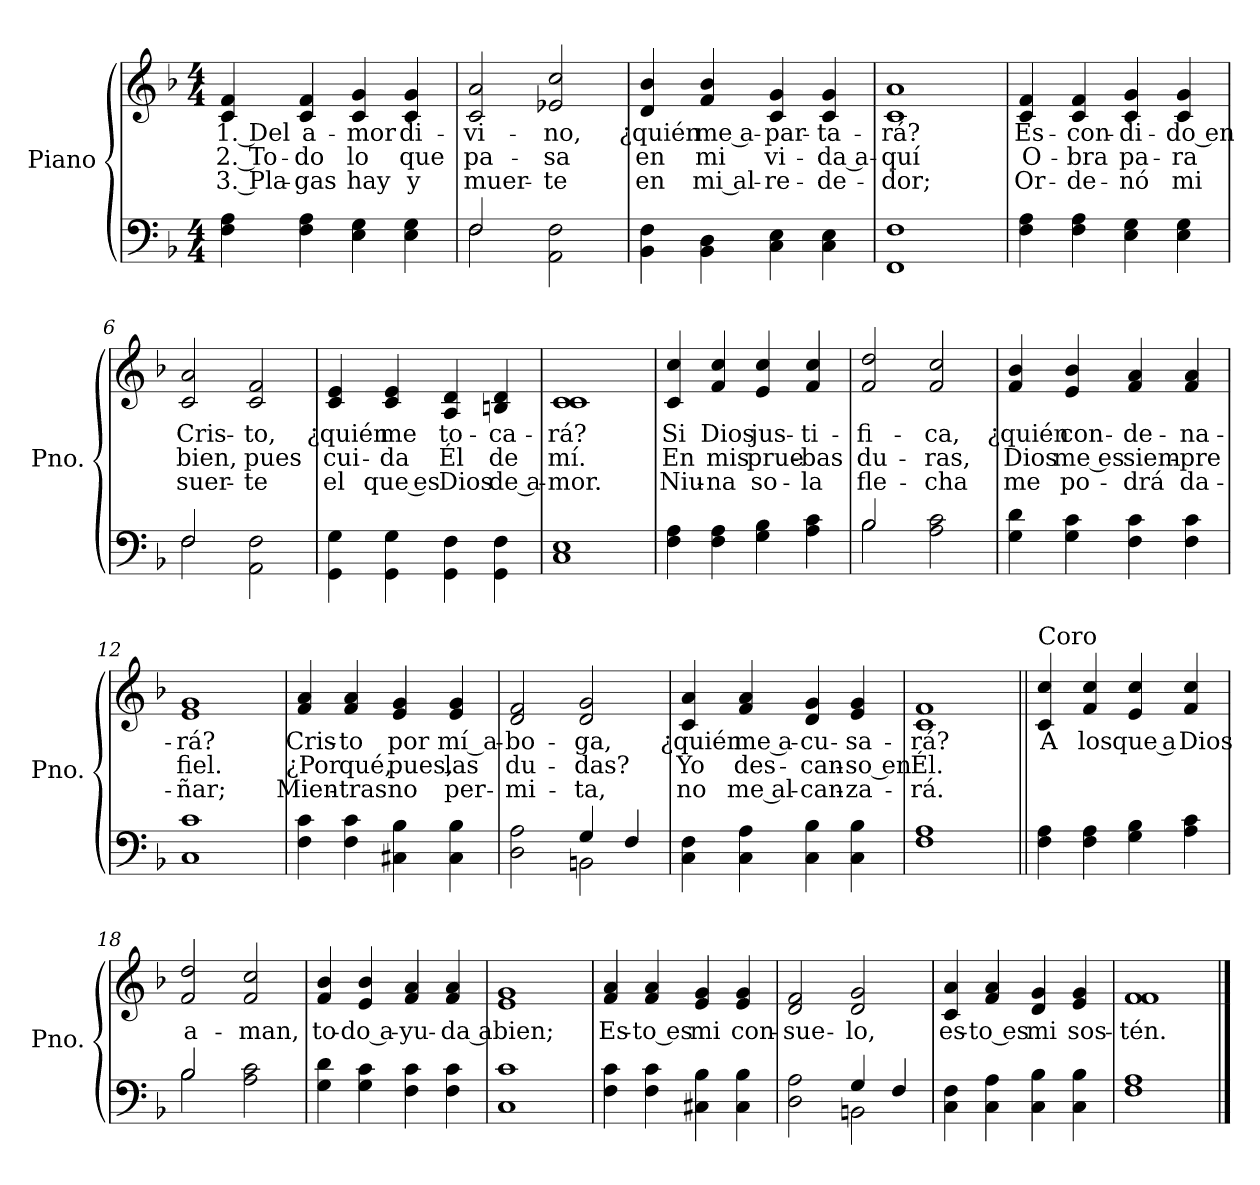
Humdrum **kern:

**kern	**kern	**text	**text	**text
*part1	*part1	*part1	*part1	*part1
*staff2	*staff1	*staff1	*staff1	*staff1
*I"Piano	*	*	*	*
*I'Pno.	*	*	*	*
*stria5	*stria5	*	*	*
*clefF4	*clefG2	*	*	*
*k[b-]	*k[b-]	*	*	*
*M4/4	*M4/4	*	*	*
=1	=1	=1	=1	=1
!	!	!LO:LY:b	!LO:LY:b	!LO:LY:b
4F\ 4A\	4c/ 4f/	1. Del	2. To-	3. Pla-
!	!	!LO:LY:b	!LO:LY:b	!LO:LY:b
4F\ 4A\	4c/ 4f/	a-	-do	-gas
!	!	!LO:LY:b	!LO:LY:b	!LO:LY:b
4E\ 4G\	4c/ 4g/	-mor	lo	hay
!	!	!LO:LY:b	!LO:LY:b	!LO:LY:b
4E\ 4G\	4c/ 4g/	di-	que	y
=2	=2	=2	=2	=2
*^	*	*	*	*
!	!	!	!LO:LY:b	!LO:LY:b	!LO:LY:b
2F/	2F\	2c/ 2a/	-vi-	pa-	muer-
!	!	!	!LO:LY:b	!LO:LY:b	!LO:LY:b
2AA\ 2F\	2ryy	2e-X/ 2cc/	-no,	-sa	-te
=3	=3	=3	=3	=3	=3
!	!	!	!LO:LY:b	!LO:LY:b	!LO:LY:b
*v	*v	*	*	*	*
4BB-\ 4F\	4d/ 4b-/	¿quién	en	en
!	!	!LO:LY:b	!LO:LY:b	!LO:LY:b
4BB-\ 4D\	4f/ 4b-/	me a-	mi	mi al-
!	!	!LO:LY:b	!LO:LY:b	!LO:LY:b
4C\ 4E\	4c/ 4g/	-par-	vi-	-re-
!	!	!LO:LY:b	!LO:LY:b	!LO:LY:b
4C\ 4E\	4c/ 4g/	-ta-	-da a-	-de-
=4	=4	=4	=4	=4
!	!	!LO:LY:b	!LO:LY:b	!LO:LY:b
1FF 1F	1c 1a	-rá?	-quí	-dor;
!!LO:LB:g=z
=5	=5	=5	=5	=5
!	!	!LO:LY:b	!LO:LY:b	!LO:LY:b
4F\ 4A\	4c/ 4f/	Es-	O-	Or-
!	!	!LO:LY:b	!LO:LY:b	!LO:LY:b
4F\ 4A\	4c/ 4f/	-con-	-bra	-de-
!	!	!LO:LY:b	!LO:LY:b	!LO:LY:b
4E\ 4G\	4c/ 4g/	-di-	pa-	-nó
!	!	!LO:LY:b	!LO:LY:b	!LO:LY:b
4E\ 4G\	4c/ 4g/	-do en	-ra	mi
=6	=6	=6	=6	=6
*^	*	*	*	*
!	!	!	!LO:LY:b	!LO:LY:b	!LO:LY:b
2F/	2F\	2c/ 2a/	Cris-	bien,	suer-
!	!	!	!LO:LY:b	!LO:LY:b	!LO:LY:b
2AA\ 2F\	2ryy	2c/ 2f/	-to,	pues	-te
=7	=7	=7	=7	=7	=7
!	!	!	!LO:LY:b	!LO:LY:b	!LO:LY:b
*v	*v	*	*	*	*
4GG\ 4G\	4c/ 4e/	¿quién	cui-	el
!	!	!LO:LY:b	!LO:LY:b	!LO:LY:b
4GG\ 4G\	4c/ 4e/	me	-da	que es
!	!	!LO:LY:b	!LO:LY:b	!LO:LY:b
4GG\ 4F\	4A/ 4d/	to-	Él	Dios
!	!	!LO:LY:b	!LO:LY:b	!LO:LY:b
4GG\ 4F\	4Bn/ 4d/	-ca-	de	de a-
=8	=8	=8	=8	=8
!	!	!LO:LY:b	!LO:LY:b	!LO:LY:b
1C 1E	1c 1c	-rá?	mí.	-mor.
!!LO:LB:g=z
=9	=9	=9	=9	=9
!	!	!LO:LY:b	!LO:LY:b	!LO:LY:b
4F\ 4A\	4c/ 4cc/	Si	En	Niu-
!	!	!LO:LY:b	!LO:LY:b	!LO:LY:b
4F\ 4A\	4f/ 4cc/	Dios	mis	-na
!	!	!LO:LY:b	!LO:LY:b	!LO:LY:b
4G\ 4B-\	4e/ 4cc/	jus-	prue-	so-
!	!	!LO:LY:b	!LO:LY:b	!LO:LY:b
4A\ 4c\	4f/ 4cc/	-ti-	-bas	-la
=10	=10	=10	=10	=10
*^	*	*	*	*
!	!	!	!LO:LY:b	!LO:LY:b	!LO:LY:b
2B-/	2B-\	2f/ 2dd/	-fi-	du-	fle-
!	!	!	!LO:LY:b	!LO:LY:b	!LO:LY:b
2A\ 2c\	2ryy	2f/ 2cc/	-ca,	-ras,	-cha
=11	=11	=11	=11	=11	=11
!	!	!	!LO:LY:b	!LO:LY:b	!LO:LY:b
*v	*v	*	*	*	*
4G\ 4d\	4f/ 4b-/	¿quién	Dios	me
!	!	!LO:LY:b	!LO:LY:b	!LO:LY:b
4G\ 4c\	4e/ 4b-/	con-	me es	po-
!	!	!LO:LY:b	!LO:LY:b	!LO:LY:b
4F\ 4c\	4f/ 4a/	-de-	siem-	-drá
!	!	!LO:LY:b	!LO:LY:b	!LO:LY:b
4F\ 4c\	4f/ 4a/	-na-	-pre	da-
=12	=12	=12	=12	=12
!	!	!LO:LY:b	!LO:LY:b	!LO:LY:b
1C 1c	1e 1g	-rá?	fiel.	-ñar;
!!LO:LB:g=z
=13	=13	=13	=13	=13
!	!	!LO:LY:b	!LO:LY:b	!LO:LY:b
4F\ 4c\	4f/ 4a/	Cris-	¿Por	Mien-
!	!	!LO:LY:b	!LO:LY:b	!LO:LY:b
4F\ 4c\	4f/ 4a/	-to	qué,	-tras
!	!	!LO:LY:b	!LO:LY:b	!LO:LY:b
4C#X\ 4B-\	4e/ 4g/	por	pues,	no
!	!	!LO:LY:b	!LO:LY:b	!LO:LY:b
4C#\ 4B-\	4e/ 4g/	mí a-	las	per-
=14	=14	=14	=14	=14
*^	*	*	*	*
!	!	!	!LO:LY:b	!LO:LY:b	!LO:LY:b
2D\ 2A\	2ryy	2d/ 2f/	-bo-	du-	-mi-
!	!	!	!LO:LY:b	!LO:LY:b	!LO:LY:b
4G/	2BBn\	2d/ 2g/	-ga,	-das?	-ta,
4F/	.	.	.	.	.
*v	*v	*	*	*	*
=15	=15	=15	=15	=15
!	!	!LO:LY:b	!LO:LY:b	!LO:LY:b
4C\ 4F\	4c/ 4a/	¿quién	Yo	no
!	!	!LO:LY:b	!LO:LY:b	!LO:LY:b
4C\ 4A\	4f/ 4a/	me a-	des-	me al-
!	!	!LO:LY:b	!LO:LY:b	!LO:LY:b
4C\ 4B-\	4d/ 4g/	-cu-	-can-	-can-
!	!	!LO:LY:b	!LO:LY:b	!LO:LY:b
4C\ 4B-\	4e/ 4g/	-sa-	-so en	-za-
=16	=16	=16	=16	=16
!	!	!LO:LY:b	!LO:LY:b	!LO:LY:b
1F 1A	1c 1f	-rá?	Él.	-rá.
!!LO:PB:g=z
=17||	=17||	=17||	=17||	=17||
!	!LO:TX:a:t=Coro	!	!	!
!	!	!LO:LY:b	!	!
4F\ 4A\	4c/ 4cc/	A	.	.
!	!	!LO:LY:b	!	!
4F\ 4A\	4f/ 4cc/	los	.	.
!	!	!LO:LY:b	!	!
4G\ 4B-\	4e/ 4cc/	que a	.	.
!	!	!LO:LY:b	!	!
4A\ 4c\	4f/ 4cc/	Dios	.	.
=18	=18	=18	=18	=18
*^	*	*	*	*
!	!	!	!LO:LY:b	!	!
2B-/	2B-\	2f/ 2dd/	a-	.	.
!	!	!	!LO:LY:b	!	!
2A\ 2c\	2ryy	2f/ 2cc/	-man,	.	.
=19	=19	=19	=19	=19	=19
!	!	!	!LO:LY:b	!	!
*v	*v	*	*	*	*
4G\ 4d\	4f/ 4b-/	to-	.	.
!	!	!LO:LY:b	!	!
4G\ 4c\	4e/ 4b-/	-do a-	.	.
!	!	!LO:LY:b	!	!
4F\ 4c\	4f/ 4a/	-yu-	.	.
!	!	!LO:LY:b	!	!
4F\ 4c\	4f/ 4a/	-da a	.	.
=20	=20	=20	=20	=20
!	!	!LO:LY:b	!	!
1C 1c	1e 1g	bien;	.	.
!!LO:LB:g=z
=21	=21	=21	=21	=21
!	!	!LO:LY:b	!	!
4F\ 4c\	4f/ 4a/	Es-	.	.
!	!	!LO:LY:b	!	!
4F\ 4c\	4f/ 4a/	-to es	.	.
!	!	!LO:LY:b	!	!
4C#X\ 4B-\	4e/ 4g/	mi	.	.
!	!	!LO:LY:b	!	!
4C#\ 4B-\	4e/ 4g/	con-	.	.
=22	=22	=22	=22	=22
*^	*	*	*	*
!	!	!	!LO:LY:b	!	!
2D\ 2A\	2ryy	2d/ 2f/	-sue-	.	.
!	!	!	!LO:LY:b	!	!
4G/	2BBn\	2d/ 2g/	-lo,	.	.
4F/	.	.	.	.	.
*v	*v	*	*	*	*
=23	=23	=23	=23	=23
!	!	!LO:LY:b	!	!
4C\ 4F\	4c/ 4a/	es-	.	.
!	!	!LO:LY:b	!	!
4C\ 4A\	4f/ 4a/	-to es	.	.
!	!	!LO:LY:b	!	!
4C\ 4B-\	4d/ 4g/	mi	.	.
!	!	!LO:LY:b	!	!
4C\ 4B-\	4e/ 4g/	sos-	.	.
=24	=24	=24	=24	=24
!	!	!LO:LY:b	!	!
1F 1A	1f 1f	-tén.	.	.
==	==	==	==	==
*-	*-	*-	*-	*-
